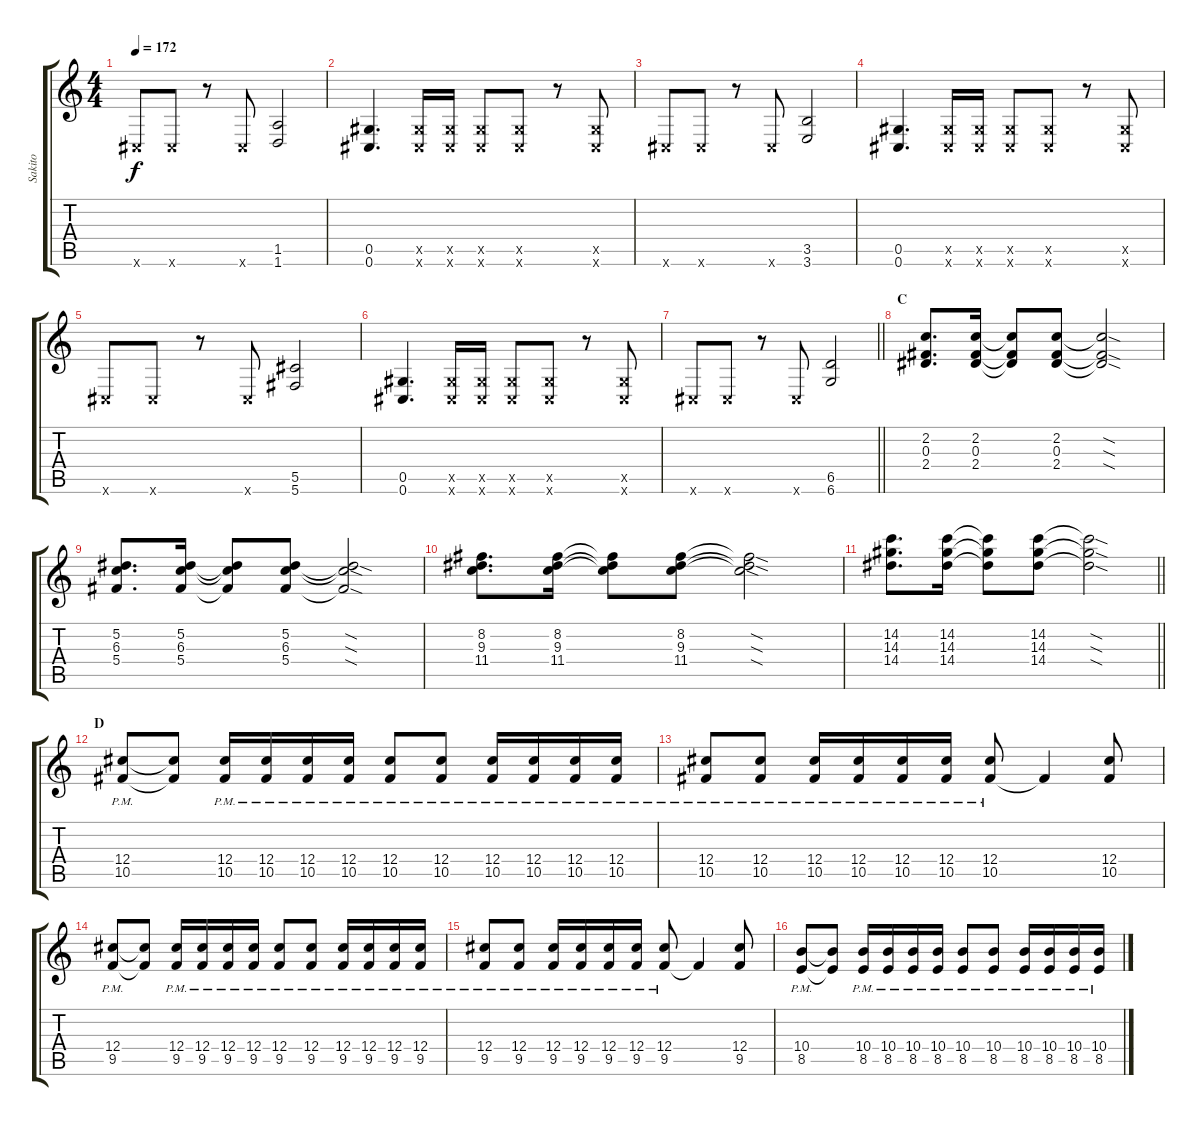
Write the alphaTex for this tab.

\track ("Sakito" "Sakito") {instrument overdrivenguitar}
\staff {score tabs}
\tuning (Eb4 Bb3 Gb3 Db3 Ab2 Db2) {hide}
\ts (4 4)
\tempo 172
\clef g2
\ks c
0.6{x}.8{dy f} 0.6{x}.8 r.8 0.6{x}.8 (1.5 1.6).2 |
(0.5 0.6).4{d} (0.5{x} 0.6{x}).16 (0.5{x} 0.6{x}).16 (0.5{x} 0.6{x}).8 (0.5{x} 0.6{x}).8 r.8 (0.5{x} 0.6{x}).8 |
0.6{x}.8 0.6{x}.8 r.8 0.6{x}.8 (3.5 3.6).2 |
(0.5 0.6).4{d} (0.5{x} 0.6{x}).16 (0.5{x} 0.6{x}).16 (0.5{x} 0.6{x}).8 (0.5{x} 0.6{x}).8 r.8 (0.5{x} 0.6{x}).8 |
0.6{x}.8 0.6{x}.8 r.8 0.6{x}.8 (5.5 5.6).2 |
(0.5 0.6).4{d} (0.5{x} 0.6{x}).16 (0.5{x} 0.6{x}).16 (0.5{x} 0.6{x}).8 (0.5{x} 0.6{x}).8 r.8 (0.5{x} 0.6{x}).8 |
\barLineRight lightlight
0.6{x}.8 0.6{x}.8 r.8 0.6{x}.8 (6.5 6.6).2 |
\section ("" "C")
(2.2 0.3 2.4).8{d} (2.2 0.3 2.4).16 (2.2{t} 0.3{t} 2.4{t}).8 (2.2 0.3 2.4).8 (2.2{sod t} 0.3{sod t} 2.4{sod t}).2 |
(5.2 6.3 5.4).8{d} (5.2 6.3 5.4).16 (5.2{t} 6.3{t} 5.4{t}).8 (5.2 6.3 5.4).8 (5.2{sod t} 6.3{sod t} 5.4{sod t}).2 |
(8.2 9.3 11.4).8{d} (8.2 9.3 11.4).16 (8.2{t} 9.3{t} 11.4{t}).8 (8.2 9.3 11.4).8 (8.2{sod t} 9.3{sod t} 11.4{sod t}).2 |
\barLineRight lightlight
(14.2 14.3 14.4).8{d} (14.2 14.3 14.4).16 (14.2{t} 14.3{t} 14.4{t}).8 (14.2 14.3 14.4).8 (14.2{sod t} 14.3{sod t} 14.4{sod t}).2 |
\section ("" "D")
(12.4{pm} 10.5{pm}).8 (12.4{t} 10.5{t}).8 (12.4{pm} 10.5{pm}).16 (12.4{pm} 10.5{pm}).16 (12.4{pm} 10.5{pm}).16 (12.4{pm} 10.5{pm}).16 (12.4{pm} 10.5{pm}).8 (12.4{pm} 10.5{pm}).8 (12.4{pm} 10.5{pm}).16 (12.4{pm} 10.5{pm}).16 (12.4{pm} 10.5{pm}).16 (12.4{pm} 10.5{pm}).16 |
(12.4{pm} 10.5{pm}).8 (12.4{pm} 10.5{pm}).8 (12.4{pm} 10.5{pm}).16 (12.4{pm} 10.5{pm}).16 (12.4{pm} 10.5{pm}).16 (12.4{pm} 10.5{pm}).16 (12.4{pm} 10.5{pm}).8 10.5{t}.4 (12.4 10.5).8 |
(12.4{pm} 9.5{pm}).8 (12.4{t} 9.5{t}).8 (12.4{pm} 9.5{pm}).16 (12.4{pm} 9.5{pm}).16 (12.4{pm} 9.5{pm}).16 (12.4{pm} 9.5{pm}).16 (12.4{pm} 9.5{pm}).8 (12.4{pm} 9.5{pm}).8 (12.4{pm} 9.5{pm}).16 (12.4{pm} 9.5{pm}).16 (12.4{pm} 9.5{pm}).16 (12.4{pm} 9.5{pm}).16 |
(12.4{pm} 9.5{pm}).8 (12.4{pm} 9.5{pm}).8 (12.4{pm} 9.5{pm}).16 (12.4{pm} 9.5{pm}).16 (12.4{pm} 9.5{pm}).16 (12.4{pm} 9.5{pm}).16 (12.4{pm} 9.5{pm}).8 9.5{t}.4 (12.4 9.5).8 |
(10.4{pm} 8.5{pm}).8 (10.4{t} 8.5{t}).8 (10.4{pm} 8.5{pm}).16 (10.4{pm} 8.5{pm}).16 (10.4{pm} 8.5{pm}).16 (10.4{pm} 8.5{pm}).16 (10.4{pm} 8.5{pm}).8 (10.4{pm} 8.5{pm}).8 (10.4{pm} 8.5{pm}).16 (10.4{pm} 8.5{pm}).16 (10.4{pm} 8.5{pm}).16 (10.4{pm} 8.5{pm}).16
